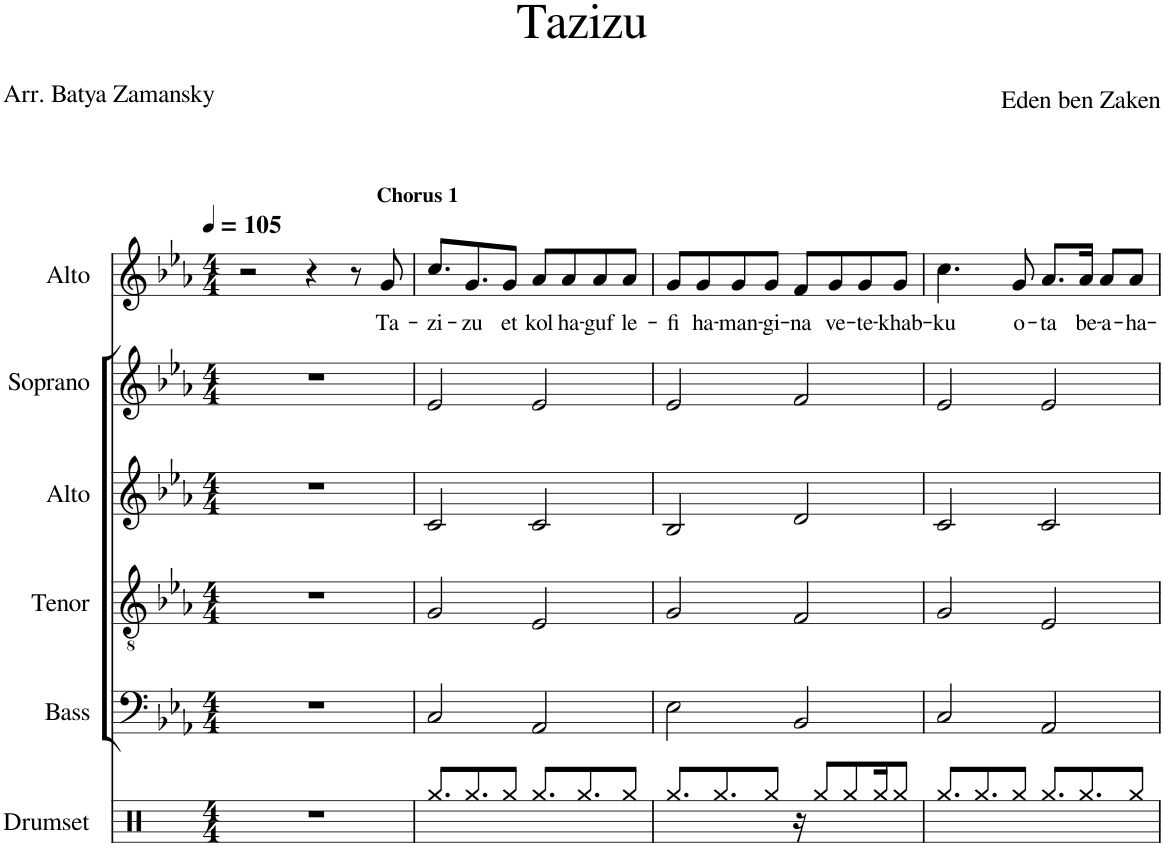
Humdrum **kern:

**kern	**kern	**kern	**kern	**kern	**kern	**text
*part6	*part5	*part4	*part3	*part2	*part1	*part1
*staff6	*staff5	*staff4	*staff3	*staff2	*staff1	*staff1
*I"Drumset	*I"Bass	*I"Tenor	*I"Alto	*I"Soprano	*I"Alto	*
*I'Drs.	*I'B.	*I'T.	*I'A.	*I'S.	*I'A.	*
*clefX	*clefF4	*clefGv2	*clefG2	*clefG2	*clefG2	*
*k[b-e-a-]	*k[b-e-a-]	*k[b-e-a-]	*k[b-e-a-]	*k[b-e-a-]	*k[b-e-a-]	*
*M4/4	*M4/4	*M4/4	*M4/4	*M4/4	*M4/4	*
*MM105	*MM105	*MM105	*MM105	*MM105	*MM105	*
=1	=1	=1	=1	=1	=1	=1
1r	1r	1r	1r	1r	2r	.
.	.	.	.	.	4r	.
.	.	.	.	.	8r	.
!	!	!	!	!	!	!LO:LY:b
.	.	.	.	.	8g/	Ta-
=2	=2	=2	=2	=2	=2	=2
!	!	!	!	!	!LO:TX:a:B:t=Chorus 1	!
!	!	!	!	!	!	!LO:LY:b
8.Rgg/L	2C/	2G/	2c/	2e-/	8.cc/L	-zi-
!	!	!	!	!	!	!LO:LY:b
8.Rgg/	.	.	.	.	8.g/	-zu
!	!	!	!	!	!	!LO:LY:b
8Rgg/J	.	.	.	.	8g/J	et
!	!	!	!	!	!	!LO:LY:b
8.Rgg/L	2AA-/	2E-/	2c/	2e-/	8a-/L	kol
!	!	!	!	!	!	!LO:LY:b
.	.	.	.	.	8a-/	ha-
8.Rgg/	.	.	.	.	.	.
!	!	!	!	!	!	!LO:LY:b
.	.	.	.	.	8a-/	-guf
!	!	!	!	!	!	!LO:LY:b
8Rgg/J	.	.	.	.	8a-/J	le-
=3	=3	=3	=3	=3	=3	=3
!	!	!	!	!	!	!LO:LY:b
8.Rgg/L	2E-\	2G/	2B-/	2e-/	8g/L	-fi
!	!	!	!	!	!	!LO:LY:b
.	.	.	.	.	8g/	ha-
8.Rgg/	.	.	.	.	.	.
!	!	!	!	!	!	!LO:LY:b
.	.	.	.	.	8g/	-man-
!	!	!	!	!	!	!LO:LY:b
8Rgg/J	.	.	.	.	8g/J	-gi-
!	!	!	!	!	!	!LO:LY:b
16r	2BB-/	2F/	2d/	2f/	8f/L	-na
8Rgg/L	.	.	.	.	.	.
!	!	!	!	!	!	!LO:LY:b
.	.	.	.	.	8g/	ve-
8Rgg/	.	.	.	.	.	.
!	!	!	!	!	!	!LO:LY:b
.	.	.	.	.	8g/	-te-
16Rgg/K	.	.	.	.	.	.
!	!	!	!	!	!	!LO:LY:b
8Rgg/J	.	.	.	.	8g/J	-khab-
=4	=4	=4	=4	=4	=4	=4
!	!	!	!	!	!	!LO:LY:b
8.Rgg/L	2C/	2G/	2c/	2e-/	4.cc\	-ku
8.Rgg/	.	.	.	.	.	.
!	!	!	!	!	!	!LO:LY:b
8Rgg/J	.	.	.	.	8g/	o-
!	!	!	!	!	!	!LO:LY:b
8.Rgg/L	2AA-/	2E-/	2c/	2e-/	8.a-/L	-ta
!	!	!	!	!	!	!LO:LY:b
8.Rgg/	.	.	.	.	16a-/Jk	be-
!	!	!	!	!	!	!LO:LY:b
.	.	.	.	.	8a-/L	-a-
!	!	!	!	!	!	!LO:LY:b
8Rgg/J	.	.	.	.	8a-/J	-ha-
=	=	=	=	=	=	=
*-	*-	*-	*-	*-	*-	*-
